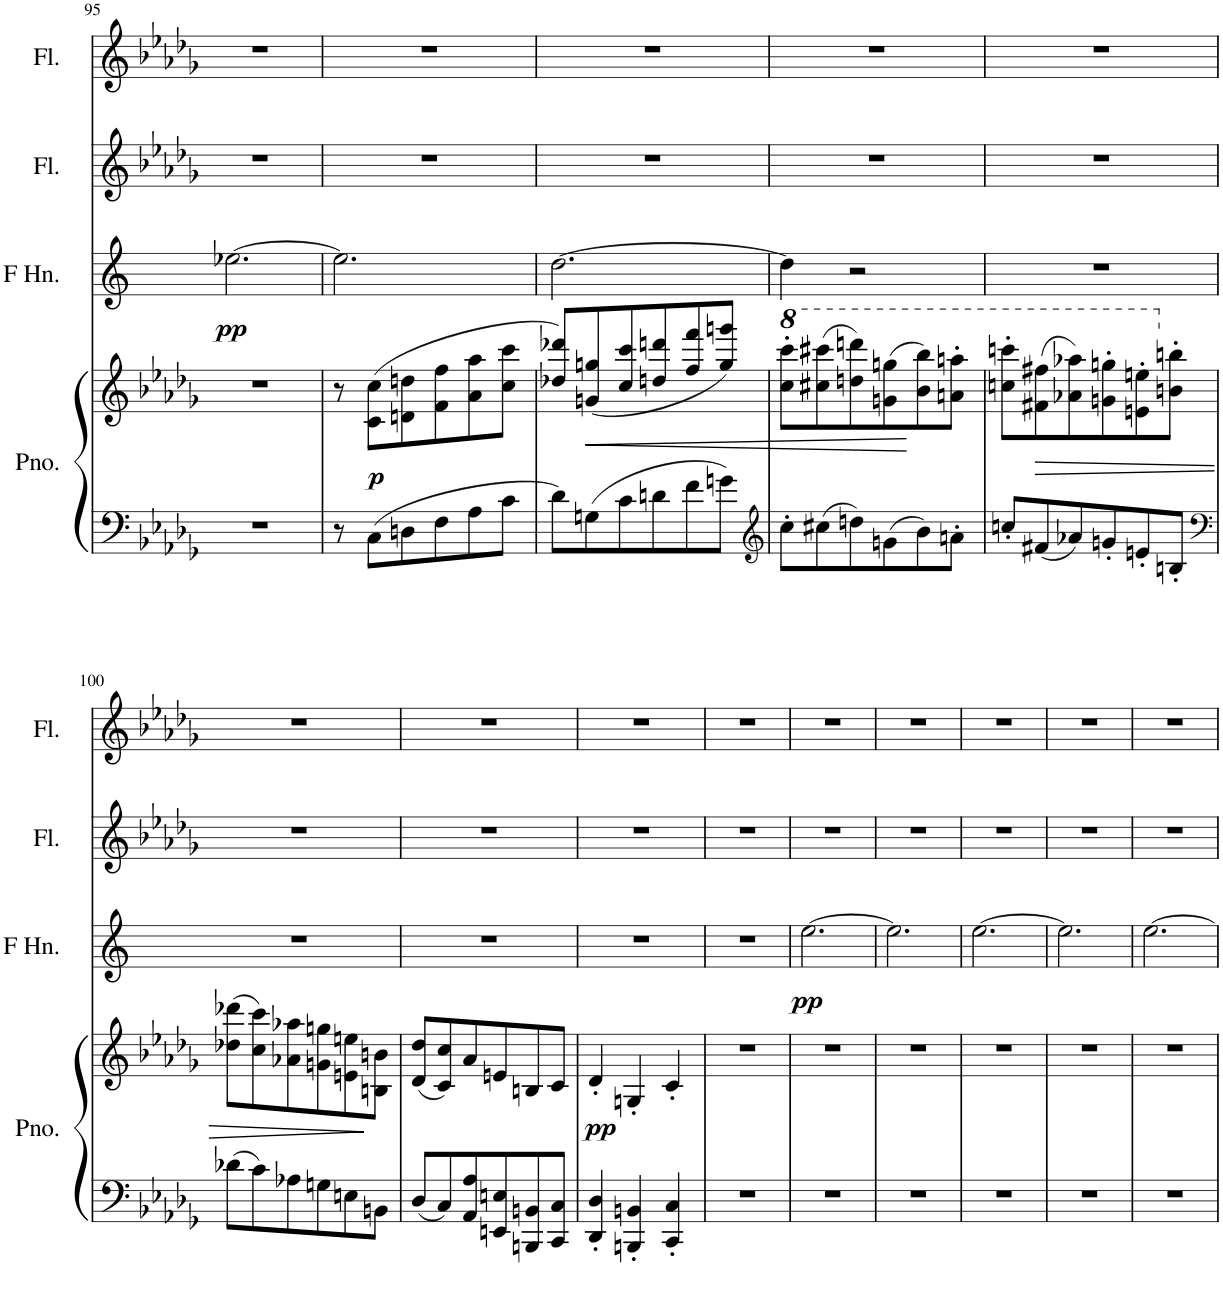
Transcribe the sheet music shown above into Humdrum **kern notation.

**kern	**kern	**dynam	**kern	**dynam	**kern	**kern
*part4	*part4	*part4	*part3	*part3	*part2	*part1
*staff5	*staff4	*staff4/5	*staff3	*staff3	*staff2	*staff1
*I"Piano	*	*	*I"Horn in F	*	*I"Flute	*I"Flute
*I'Pno.	*	*	*	*	*I'Fl.	*I'Fl.
!!LO:PB:g=z
*clefF4	*clefG2	*	*clefG2	*	*clefG2	*clefG2
*	*	*	*Trd4c7	*	*	*
*k[b-e-a-d-g-]	*k[b-e-a-d-g-]	*	*k[]	*	*k[b-e-a-d-g-]	*k[b-e-a-d-g-]
*M3/4	*M3/4	*	*M3/4	*	*M3/4	*M3/4
=95	=95	=95	=95	=95	=95	=95
!	!	!	!	!LO:DY:b	!	!
2.r	2.r	.	[2.ee-X\	pp	2.r	2.r
=96	=96	=96	=96	=96	=96	=96
8r	8r	.	2.ee-\]	.	2.r	2.r
!	!	!LO:DY:b	!	!	!	!
8C\L	(8c\ 8cc\L	p	.	.	.	.
8Dn\	8dn\ 8ddn\	.	.	.	.	.
8F\	8f\ 8ff\	.	.	.	.	.
8A-\	8a-\ 8aa-\	.	.	.	.	.
8c\J	8cc\ 8ccc\J	.	.	.	.	.
=97	=97	=97	=97	=97	=97	=97
8d-\L	8dd-X/ 8ddd-X/L)	.	[2.dd\	.	2.r	2.r
!	!	!LO:HP:b	!	!	!	!
8Gn\	(8gn/ 8ggn/	<	.	.	.	.
8c\	8cc/ 8ccc/	.	.	.	.	.
8dn\	8ddn/ 8dddn/	.	.	.	.	.
8f\	8ff/ 8fff/	.	.	.	.	.
8gn\J	8gg/ 8gggn/J)	.	.	.	.	.
=98	=98	=98	=98	=98	=98	=98
*clefG2	*	*	*	*	*	*
*	*8va	*	*	*	*	*
8cc'\L	8ccc\' 8cccc\'L	.	4dd\]	.	2.r	2.r
8cc#X\	(8ccc#X\ 8cccc#X\	.	.	.	.	.
8ddn\	8dddn\ 8ddddn\)	.	2r	.	.	.
8gn\	(8ggn\ 8gggn\	.	.	.	.	.
8b-\	8bb-\ 8bbb-\)	[	.	.	.	.
8an'\J	8aan\' 8aaan\'J	.	.	.	.	.
=99	=99	=99	=99	=99	=99	=99
8ccn'/L	8cccn\' 8ccccn\'L	.	2.r	.	2.r	2.r
!	!	!LO:HP:b	!	!	!	!
8f#X/	(8ff#X\ 8fff#X\	>	.	.	.	.
8a-X/	8aa-X\ 8aaa-X\)	.	.	.	.	.
8gn'/	8ggn\' 8gggn\'	.	.	.	.	.
8en'/	8een\' 8eeen\'	.	.	.	.	.
*	*X8va	*	*	*	*	*
8Bn'/J	8bn\' 8bbn\'J	.	.	.	.	.
!!LO:LB:g=z
=100	=100	=100	=100	=100	=100	=100
*clefF4	*	*	*	*	*	*
8d-X\L	(8dd-X\ 8ddd-X\L	.	2.r	.	2.r	2.r
8c\	8cc\ 8ccc\)	.	.	.	.	.
8A-X\	8a-X\ 8aa-X\	.	.	.	.	.
8Gn\	8gn\ 8ggn\	.	.	.	.	.
8En\	8en\ 8een\	.	.	.	.	.
8BBn\J	8Bn\ 8bn\J	]	.	.	.	.
=101	=101	=101	=101	=101	=101	=101
8D-/L	(8d-/ 8dd-/L	.	2.r	.	2.r	2.r
8C/	8c/ 8cc/)	.	.	.	.	.
8AA-/ 8A-/	8a-/	.	.	.	.	.
8EEn/ 8En/	8en/	.	.	.	.	.
8BBBn/ 8BBn/	8Bn/	.	.	.	.	.
8CC/ 8C/J	8c/J	.	.	.	.	.
=102	=102	=102	=102	=102	=102	=102
!	!	!LO:DY:b	!	!	!	!
4DD-/' 4D-/'	4d-'/	pp	2.r	.	2.r	2.r
4BBBn/' 4BBn/'	4Gn'/	.	.	.	.	.
4CC/' 4C/'	4c'/	.	.	.	.	.
=103	=103	=103	=103	=103	=103	=103
2.r	2.r	.	2.r	.	2.r	2.r
=104	=104	=104	=104	=104	=104	=104
!	!	!	!	!LO:DY:b	!	!
2.r	2.r	.	[2.ee\	pp	2.r	2.r
=105	=105	=105	=105	=105	=105	=105
2.r	2.r	.	2.ee\]	.	2.r	2.r
=106	=106	=106	=106	=106	=106	=106
2.r	2.r	.	[2.ee\	.	2.r	2.r
=107	=107	=107	=107	=107	=107	=107
2.r	2.r	.	2.ee\]	.	2.r	2.r
=108	=108	=108	=108	=108	=108	=108
2.r	2.r	.	[2.ee\	.	2.r	2.r
=	=	=	=	=	=	=
*-	*-	*-	*-	*-	*-	*-
